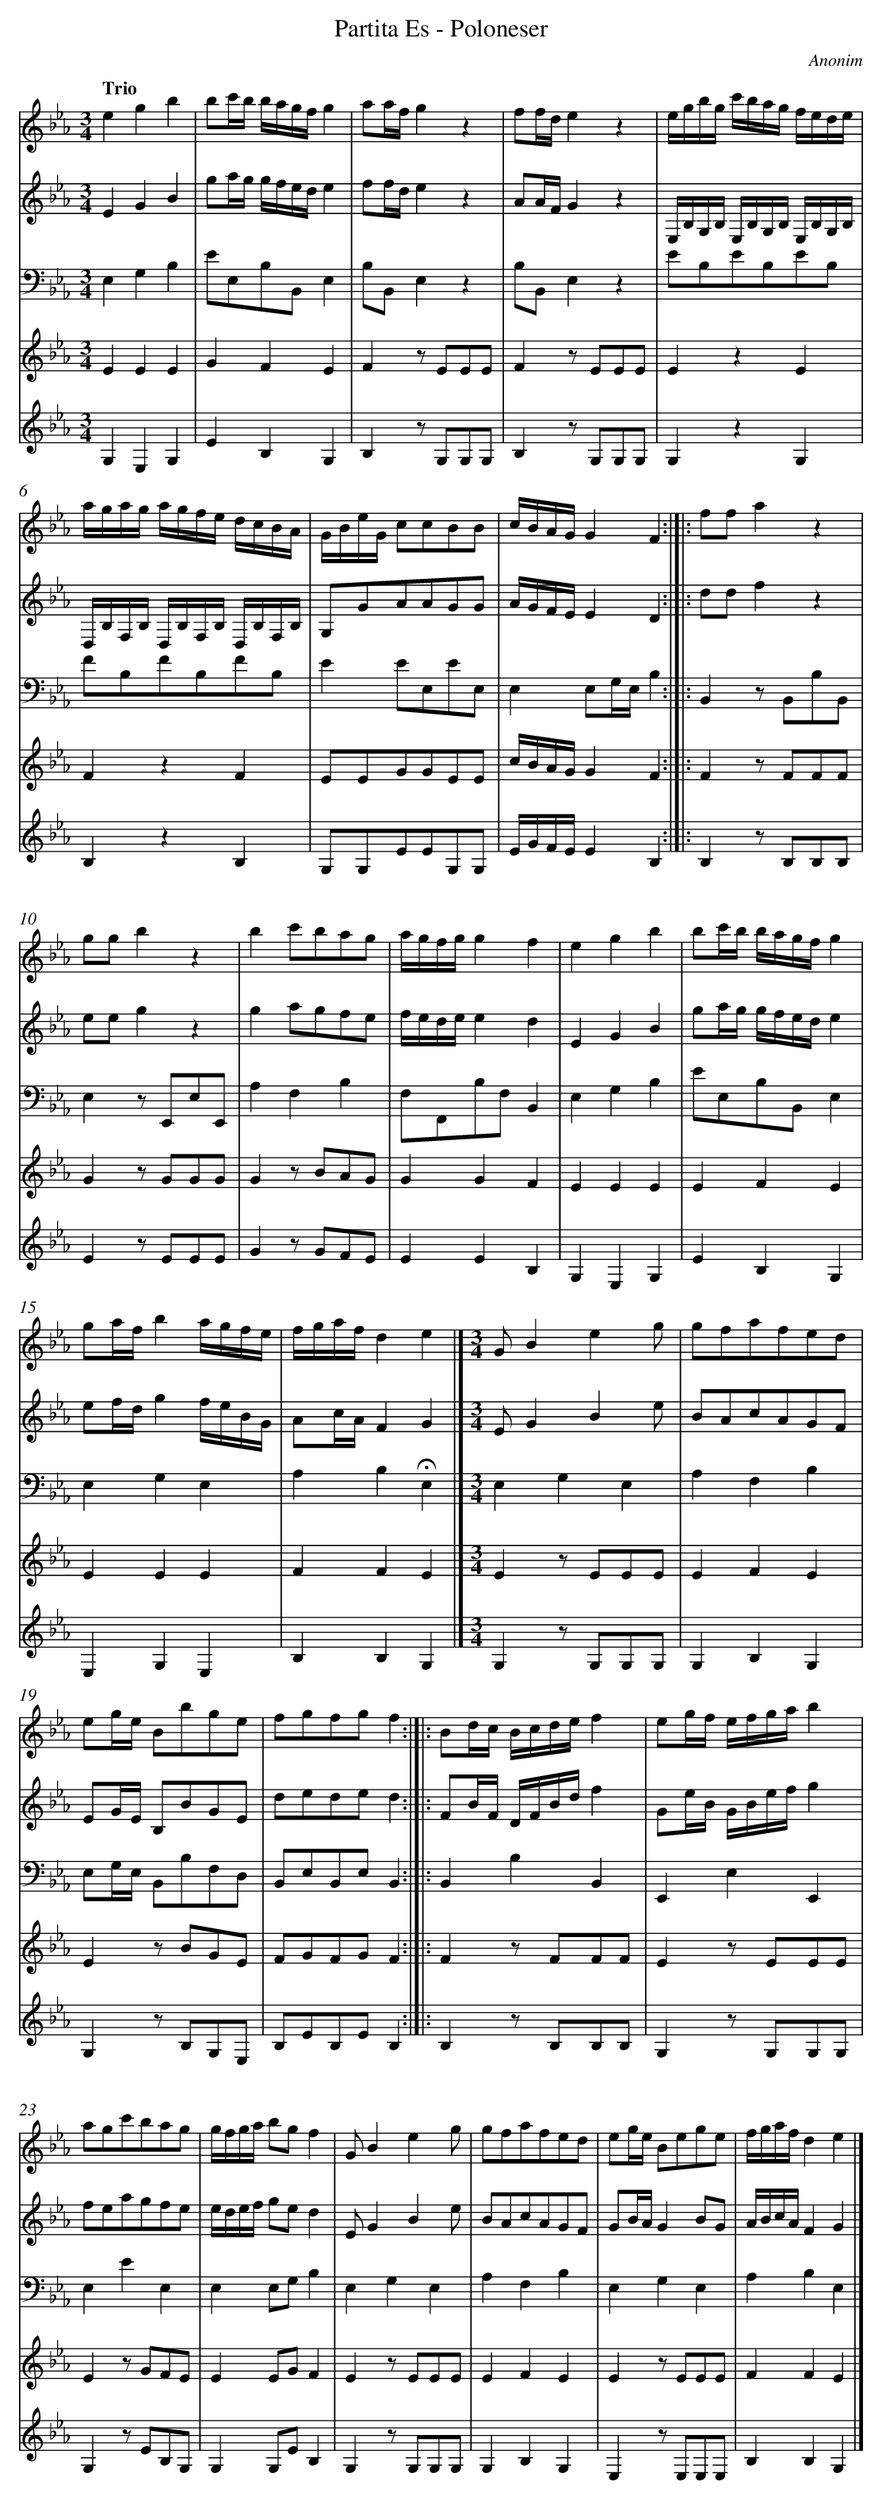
X:1
T: Partita Es - Poloneser
C: Anonim
L: 1/8
M: 3/4
Q: "Trio"
V: 1 clef=treble
V: 2 clef=treble
V: 3 clef=bass
V: 4 clef=treble
V: 5 clef=treble
K: Eb
[V:1] e2g2b2 |
[V:2] E2G2B2 |
[V:3] E,2G,2B,2 |
[V:4] E2E2E2 |
[V:5] G,2E,2G,2 |
[V:1] bc'/b/ b/a/g/f/g2 |
[V:2] ga/g/ g/f/e/d/e2 |
[V:3] EE,B,B,,E,2 |
[V:4] G2F2E2 |
[V:5] E2B,2G,2 |
[V:1] aa/f/g2z2 |
[V:2] ff/d/e2z2 |
[V:3] B,B,,E,2z2 |
[V:4] F2z EEE |
[V:5] B,2z G,G,G, |
[V:1] ff/d/e2z2 |
[V:2] AA/F/G2z2 |
[V:3] B,B,,E,2z2 |
[V:4] F2z EEE |
[V:5] B,2z G,G,G, |
[V:1] e/g/b/g/ c'/b/a/g/ f/e/d/e/ |
[V:2] E,/B,/G,/B,/ E,/B,/G,/B,/ E,/B,/G,/B,/ |
[V:3] EB,EB,EB, |
[V:4] E2z2E2 |
[V:5] G,2z2G,2 |
[V:1] a/g/a/g/ a/g/f/e/ d/c/B/A/ |
[V:2] D,/B,/F,/B,/ D,/B,/F,/B,/ D,/B,/F,/B,/ |
[V:3] FB,FB,FB, |
[V:4] F2z2F2 |
[V:5] B,2z2B,2 |
[V:1] G/B/e/G/ ccBB |
[V:2] G,GAAGG |
[V:3] E2EE,EE, |
[V:4] EEGGEE |
[V:5] G,G,EEG,G, |
[V:1] c/B/A/G/G2F2 :|]|:
[V:2] A/G/F/E/E2D2 :|]|:
[V:3] E,2E,G,/E,/B,2 :|]|:
[V:4] c/B/A/G/G2F2 :|]|:
[V:5] E/G/F/E/E2B,2 :|]|:
[V:1] ffa2z2 |
[V:2] ddf2z2 |
[V:3] B,,2z B,,B,B,, |
[V:4] F2z FFF |
[V:5] B,2z B,B,B, |
[V:1] ggb2z2 |
[V:2] eeg2z2 |
[V:3] E,2z E,,E,E,, |
[V:4] G2z GGG |
[V:5] E2z EEE |
[V:1] b2c'bag |
[V:2] g2agfe |
[V:3] A,2F,2B,2 |
[V:4] G2z BAG |
[V:5] G2z GFE |
[V:1] a/g/f/g/g2f2 |
[V:2] f/e/d/e/e2d2 |
[V:3] F,F,,B,F,B,,2 |
[V:4] G2G2F2 |
[V:5] E2E2B,2 |
[V:1] e2g2b2 |
[V:2] E2G2B2 |
[V:3] E,2G,2B,2 |
[V:4] E2E2E2 |
[V:5] G,2E,2G,2 |
[V:1] bc'/b/ b/a/g/f/g2 |
[V:2] ga/g/ g/f/e/d/e2 |
[V:3] EE,B,B,,E,2 |
[V:4] E2F2E2 |
[V:5] E2B,2G,2 |
[V:1] ga/f/b2a/g/f/e/ |
[V:2] ef/d/g2f/e/B/G/ |
[V:3] E,2G,2E,2 |
[V:4] E2E2E2 |
[V:5] E,2G,2E,2 |
[V:1] f/g/a/f/d2e2 |]
[V:2] Ac/A/F2G2 |]
[V:3] A,2B,2!fermata!E,2 |]
[V:4] F2F2E2 |]
[V:5] B,2B,2G,2 |]
[V:1] [M:3/4]GB2e2g [I:setbarnb 18]|
[V:2] [M:3/4]EG2B2e |
[V:3] [M:3/4]E,2G,2E,2 |
[V:4] [M:3/4]E2z EEE |
[V:5] [M:3/4]G,2z G,G,G, |
[V:1] gfafed |
[V:2] BAcAGF |
[V:3] A,2F,2B,2 |
[V:4] E2F2E2 |
[V:5] G,2B,2G,2 |
[V:1] eg/e/ Bbge |
[V:2] EG/E/ B,BGE |
[V:3] E,G,/E,/ B,,B,F,D, |
[V:4] E2z BGE |
[V:5] G,2z B,G,E, |
[V:1] fgfgf2 :|]|:
[V:2] deded2 :|]|:
[V:3] B,,E,B,,E,B,,2 :|]|:
[V:4] FGFGF2 :|]|:
[V:5] B,EB,EB,2 :|]|:
[V:1] Bd/c/ B/c/d/e/f2 |
[V:2] FB/F/ D/F/B/d/f2 |
[V:3] B,,2B,2B,,2 |
[V:4] F2z FFF |
[V:5] B,2z B,B,B, |
[V:1] eg/f/ e/f/g/a/b2 |
[V:2] Ge/B/ G/B/e/f/g2 |
[V:3] E,,2E,2E,,2 |
[V:4] E2z EEE |
[V:5] G,2z G,G,G, |
[V:1] agc'bag |
[V:2] feagfe |
[V:3] E,2E2E,2 |
[V:4] E2z GFE |
[V:5] G,2z EB,G, |
[V:1] g/f/g/a/ bgf2 |
[V:2] e/d/e/f/ ged2 |
[V:3] E,2E,G,B,2 |
[V:4] E2EGF2 |
[V:5] G,2G,EB,2 |
[V:1] GB2e2g |
[V:2] EG2B2e |
[V:3] E,2G,2E,2 |
[V:4] E2z EEE |
[V:5] G,2z G,G,G, |
[V:1] gfafed |
[V:2] BAcAGF |
[V:3] A,2F,2B,2 |
[V:4] E2F2E2 |
[V:5] G,2B,2G,2 |
[V:1] eg/e/ Bege |
[V:2] GB/A/G2BG |
[V:3] E,2G,2E,2 |
[V:4] E2z EEE |
[V:5] E,2z E,E,E, |
[V:1] f/g/a/f/d2e2 |]
[V:2] A/B/c/A/F2G2 |]
[V:3] A,2B,2E,2 |]
[V:4] F2F2E2 |]
[V:5] B,2B,2G,2 |]
